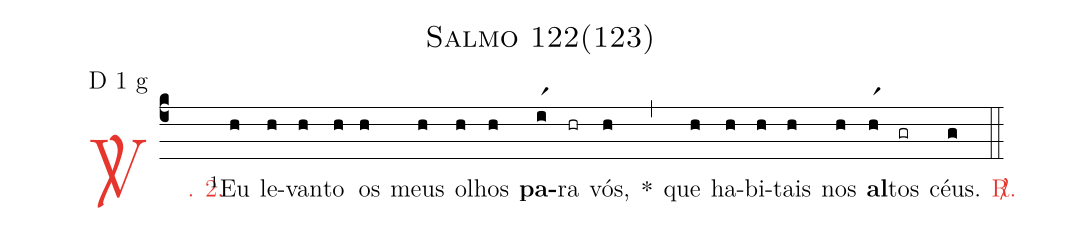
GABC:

name: Salmo 122(123);
mode: D 1 g;
%%
(c4)

<c><sp>V/</sp>. 2.</c>() <v>\VSup{1}</v>Eu(h) le(h)van(h)to(h) os(h) meus(h) o(h)lhos(h) <b>pa</b>(ir1)ra(hr) vós,(h) *(,) que(h) ha(h)bi(h)tais(h) nos(h) <b>al</b>(hr1)tos(gr) céus.(g)

<c><sp>R/</sp>.</c>(::)
